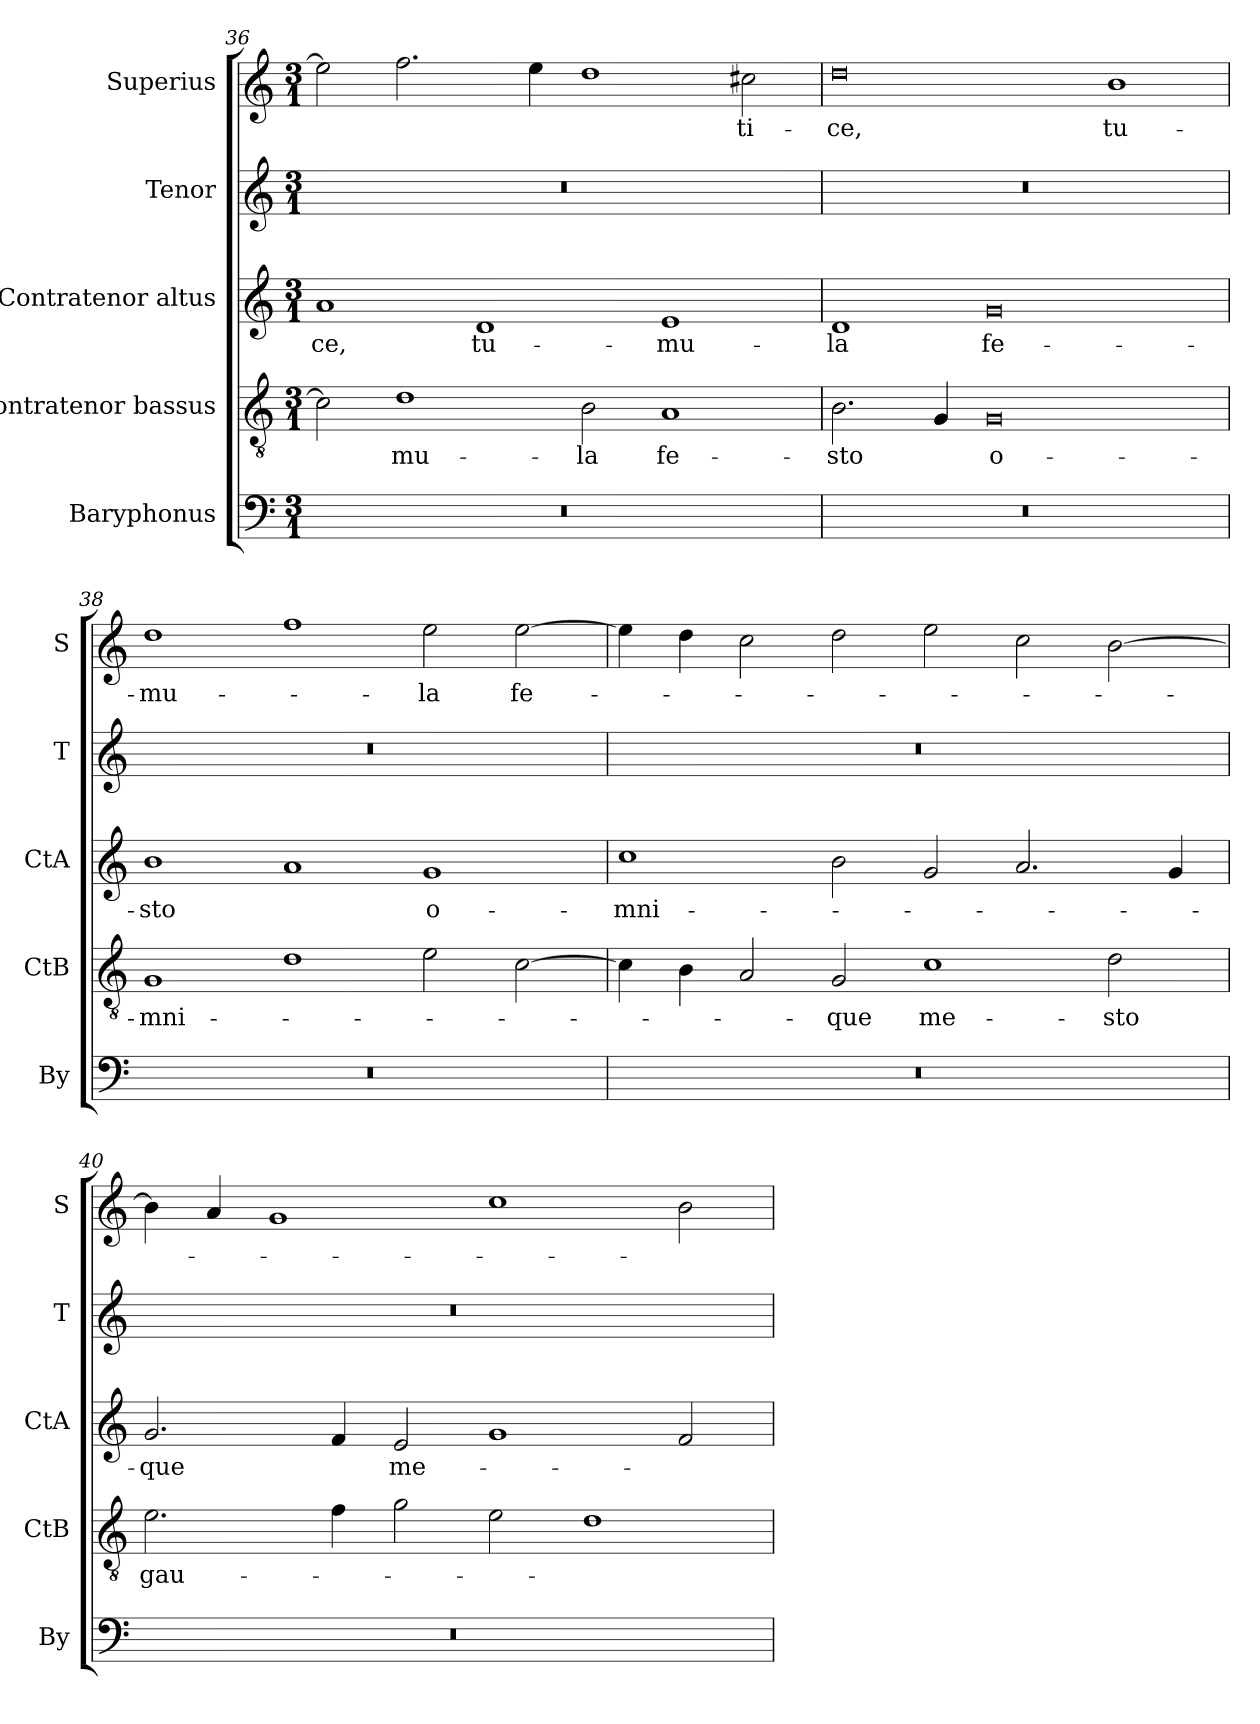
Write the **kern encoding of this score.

**kern	**kern	**text	**kern	**text	**kern	**kern	**text
*part5	*part4	*part4	*part3	*part3	*part2	*part1	*part1
*staff5	*staff4	*staff4	*staff3	*staff3	*staff2	*staff1	*staff1
*I"Baryphonus	*I"Contratenor bassus	*	*I"Contratenor altus	*	*I"Tenor	*I"Superius	*
*I'By	*I'CtB	*	*I'CtA	*	*I'T	*I'S	*
*clefF4	*clefGv2	*	*clefG2	*	*clefG2	*clefG2	*
*k[]	*k[]	*	*k[]	*	*k[]	*k[]	*
*M3/1	*M3/1	*	*M3/1	*	*M3/1	*M3/1	*
=36	=36	=36	=36	=36	=36	=36	=36
0.r	2c\]	.	1a	-ce,	0.r	2ee\]	.
.	1d	-mu-	.	.	.	2.ff\	.
.	.	.	1d	tu-	.	.	.
.	.	.	.	.	.	4ee\	.
.	2B\	-la	.	.	.	1dd	.
.	1A	fe-	1e	-mu-	.	.	.
.	.	.	.	.	.	2cc#X\	-ti-
=37	=37	=37	=37	=37	=37	=37	=37
0.r	2.B\	-sto	1d	-la	0.r	0dd	-ce,
.	4G/	.	.	.	.	.	.
.	0G	o-	0g	fe-	.	.	.
.	.	.	.	.	.	1b	tu-
=38	=38	=38	=38	=38	=38	=38	=38
0.r	1G	-mni-	1b	-sto	0.r	1dd	-mu-
.	1d	.	1a	.	.	1ff	.
.	2e\	.	1g	o-	.	2ee\	-la
.	[2c\	.	.	.	.	[2ee\	fe-
=39	=39	=39	=39	=39	=39	=39	=39
0.r	4c\]	.	1cc	-mni-	0.r	4ee\]	.
.	4B\	.	.	.	.	4dd\	.
.	2A/	.	.	.	.	2cc\	.
.	2G/	-que	2b\	.	.	2dd\	.
.	1c	me-	2g/	.	.	2ee\	.
.	.	.	2.a/	.	.	2cc\	.
.	2d\	-sto	.	.	.	[2b\	.
.	.	.	4g/	.	.	.	.
=40	=40	=40	=40	=40	=40	=40	=40
0.r	2.e\	gau-	2.g/	-que	0.r	4b\]	.
.	.	.	.	.	.	4a/	.
.	.	.	.	.	.	1g	.
.	4f\	.	4f/	.	.	.	.
.	2g\	.	2e/	me-	.	.	.
.	2e\	.	1g	.	.	1cc	.
.	1d	.	.	.	.	.	.
.	.	.	2f/	.	.	2b\	.
=	=	=	=	=	=	=	=
*-	*-	*-	*-	*-	*-	*-	*-
